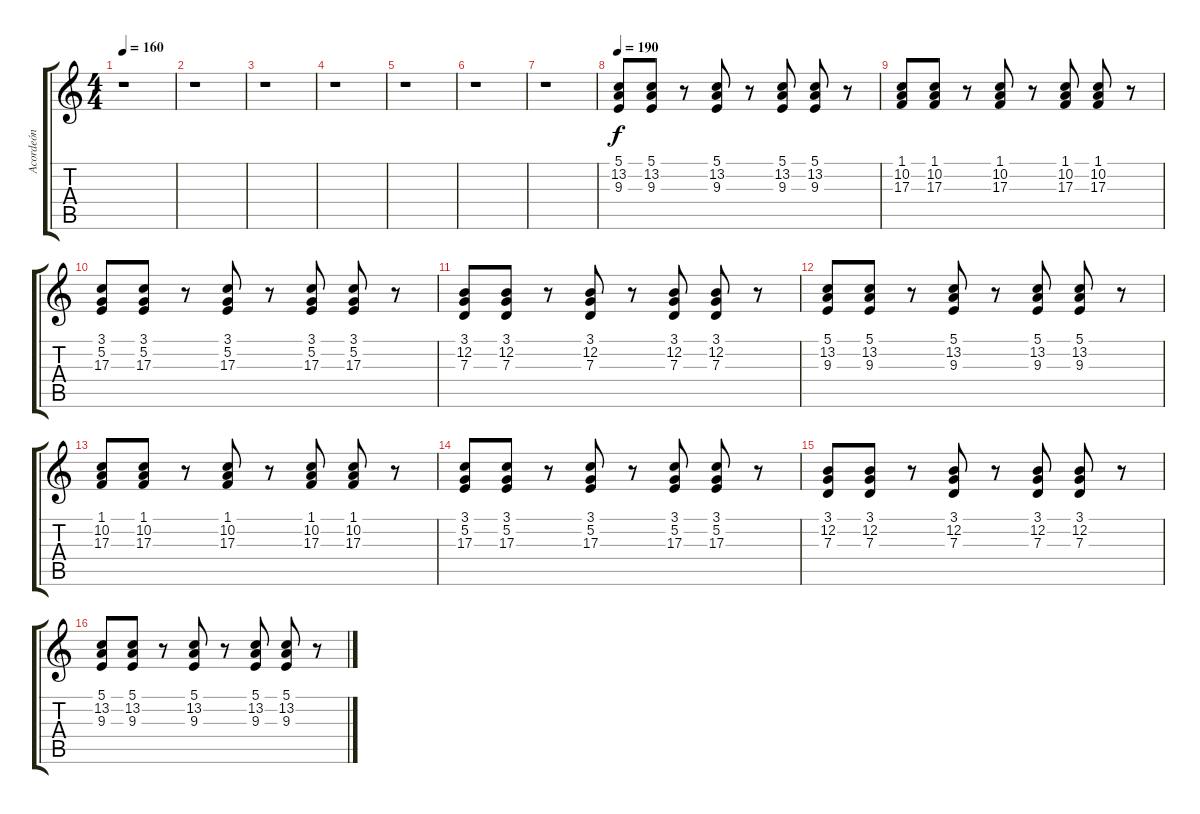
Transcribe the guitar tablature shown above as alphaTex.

\track ("Acordeón" "Acordeón") {instrument accordion}
\staff {score tabs}
\tuning (E4 B3 G3 D3 A2 E2) {hide}
\ts (4 4)
\tempo 160
\clef g2
\ks c
r.1{dy f} |
r.1 |
r.1 |
r.1 |
r.1 |
r.1 |
r.1 |
\tempo 190
(5.1 13.2 9.3).8{instrument accordion} (5.1 13.2 9.3).8 r.8 (5.1 13.2 9.3).8 r.8 (5.1 13.2 9.3).8 (5.1 13.2 9.3).8 r.8 |
(1.1 10.2 17.3).8 (1.1 10.2 17.3).8 r.8 (1.1 10.2 17.3).8 r.8 (1.1 10.2 17.3).8 (1.1 10.2 17.3).8 r.8 |
(3.1 5.2 17.3).8 (3.1 5.2 17.3).8 r.8 (3.1 5.2 17.3).8 r.8 (3.1 5.2 17.3).8 (3.1 5.2 17.3).8 r.8 |
(3.1 12.2 7.3).8 (3.1 12.2 7.3).8 r.8 (3.1 12.2 7.3).8 r.8 (3.1 12.2 7.3).8 (3.1 12.2 7.3).8 r.8 |
(5.1 13.2 9.3).8 (5.1 13.2 9.3).8 r.8 (5.1 13.2 9.3).8 r.8 (5.1 13.2 9.3).8 (5.1 13.2 9.3).8 r.8 |
(1.1 10.2 17.3).8 (1.1 10.2 17.3).8 r.8 (1.1 10.2 17.3).8 r.8 (1.1 10.2 17.3).8 (1.1 10.2 17.3).8 r.8 |
(3.1 5.2 17.3).8 (3.1 5.2 17.3).8 r.8 (3.1 5.2 17.3).8 r.8 (3.1 5.2 17.3).8 (3.1 5.2 17.3).8 r.8 |
(3.1 12.2 7.3).8 (3.1 12.2 7.3).8 r.8 (3.1 12.2 7.3).8 r.8 (3.1 12.2 7.3).8 (3.1 12.2 7.3).8 r.8 |
(5.1 13.2 9.3).8 (5.1 13.2 9.3).8 r.8 (5.1 13.2 9.3).8 r.8 (5.1 13.2 9.3).8 (5.1 13.2 9.3).8 r.8
